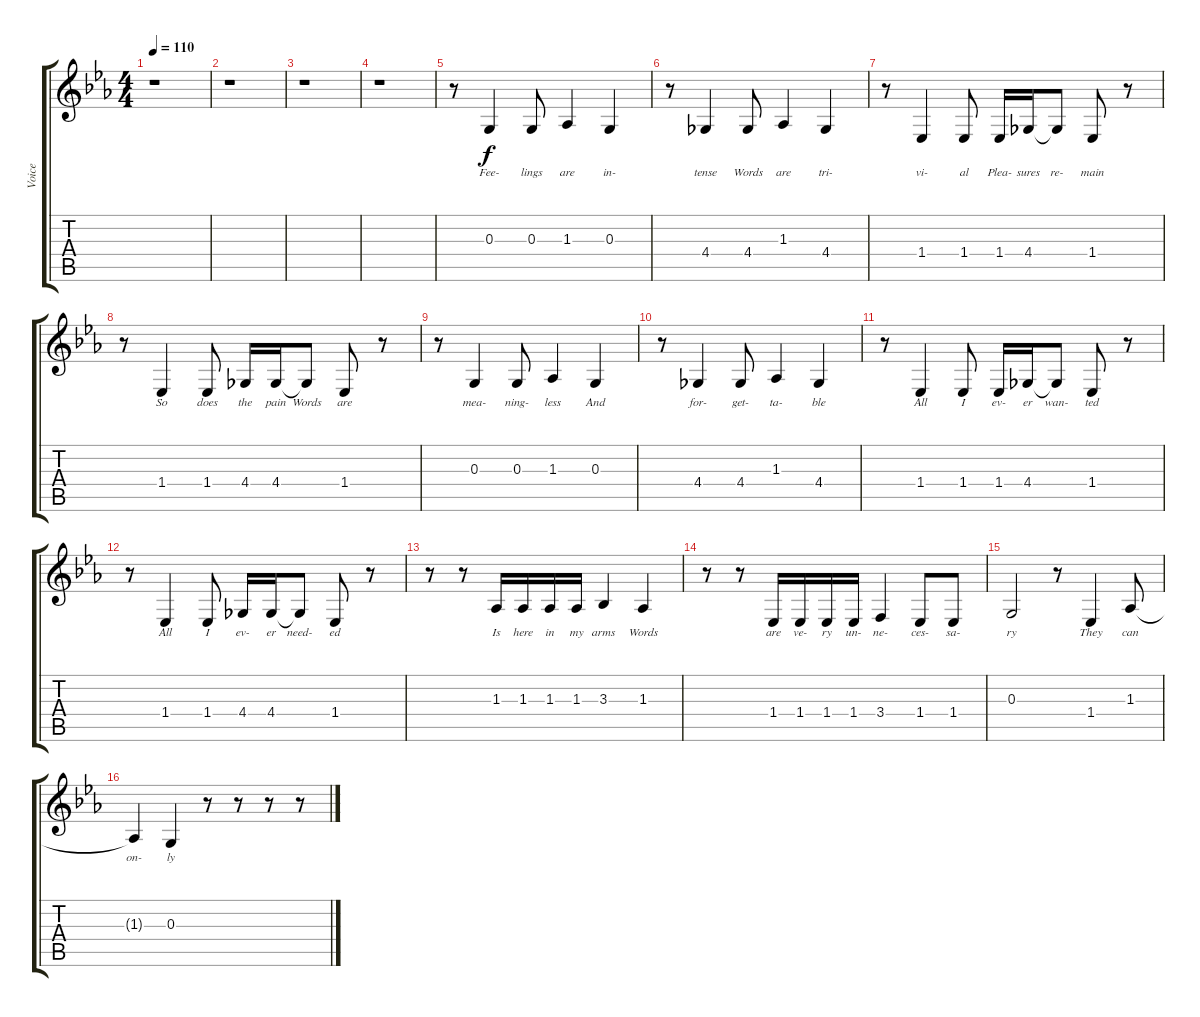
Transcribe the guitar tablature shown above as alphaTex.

\track ("Voice" "Voice") {instrument cello}
\staff {score tabs}
\tuning (E4 B3 G3 D3 A2 E2) {hide}
\ts (4 4)
\tempo 110
\clef g2
\ks eb
r.1{dy f} |
r.1 |
r.1 |
r.1 |
r.8 0.3.4{lyrics (0 "Fee-") lyrics (1 "") lyrics (2 "") lyrics (3 "") lyrics (4 "")} 0.3.8{lyrics (0 "lings") lyrics (1 "") lyrics (2 "") lyrics (3 "") lyrics (4 "")} 1.3.4{lyrics (0 "are") lyrics (1 "") lyrics (2 "") lyrics (3 "") lyrics (4 "")} 0.3.4{lyrics (0 "in-") lyrics (1 "") lyrics (2 "") lyrics (3 "") lyrics (4 "")} |
r.8 4.4.4{lyrics (0 "tense") lyrics (1 "") lyrics (2 "") lyrics (3 "") lyrics (4 "")} 4.4.8{lyrics (0 "Words") lyrics (1 "") lyrics (2 "") lyrics (3 "") lyrics (4 "")} 1.3.4{lyrics (0 "are") lyrics (1 "") lyrics (2 "") lyrics (3 "") lyrics (4 "")} 4.4.4{lyrics (0 "tri-") lyrics (1 "") lyrics (2 "") lyrics (3 "") lyrics (4 "")} |
r.8 1.4.4{lyrics (0 "vi-") lyrics (1 "") lyrics (2 "") lyrics (3 "") lyrics (4 "")} 1.4.8{lyrics (0 "al") lyrics (1 "") lyrics (2 "") lyrics (3 "") lyrics (4 "")} 1.4.16{lyrics (0 "Plea-") lyrics (1 "") lyrics (2 "") lyrics (3 "") lyrics (4 "")} 4.4.16{lyrics (0 "sures") lyrics (1 "") lyrics (2 "") lyrics (3 "") lyrics (4 "")} 4.4{t}.8{lyrics (0 "re-") lyrics (1 "") lyrics (2 "") lyrics (3 "") lyrics (4 "")} 1.4.8{lyrics (0 "main") lyrics (1 "") lyrics (2 "") lyrics (3 "") lyrics (4 "")} r.8 |
r.8 1.4.4{lyrics (0 "So") lyrics (1 "") lyrics (2 "") lyrics (3 "") lyrics (4 "")} 1.4.8{lyrics (0 "does") lyrics (1 "") lyrics (2 "") lyrics (3 "") lyrics (4 "")} 4.4.16{lyrics (0 "the") lyrics (1 "") lyrics (2 "") lyrics (3 "") lyrics (4 "")} 4.4.16{lyrics (0 "pain") lyrics (1 "") lyrics (2 "") lyrics (3 "") lyrics (4 "")} 4.4{t}.8{lyrics (0 "Words") lyrics (1 "") lyrics (2 "") lyrics (3 "") lyrics (4 "")} 1.4.8{lyrics (0 "are") lyrics (1 "") lyrics (2 "") lyrics (3 "") lyrics (4 "")} r.8 |
r.8 0.3.4{lyrics (0 "mea-") lyrics (1 "") lyrics (2 "") lyrics (3 "") lyrics (4 "")} 0.3.8{lyrics (0 "ning-") lyrics (1 "") lyrics (2 "") lyrics (3 "") lyrics (4 "")} 1.3.4{lyrics (0 "less") lyrics (1 "") lyrics (2 "") lyrics (3 "") lyrics (4 "")} 0.3.4{lyrics (0 "And") lyrics (1 "") lyrics (2 "") lyrics (3 "") lyrics (4 "")} |
r.8 4.4.4{lyrics (0 "for-") lyrics (1 "") lyrics (2 "") lyrics (3 "") lyrics (4 "")} 4.4.8{lyrics (0 "get-") lyrics (1 "") lyrics (2 "") lyrics (3 "") lyrics (4 "")} 1.3.4{lyrics (0 "ta-") lyrics (1 "") lyrics (2 "") lyrics (3 "") lyrics (4 "")} 4.4.4{lyrics (0 "ble") lyrics (1 "") lyrics (2 "") lyrics (3 "") lyrics (4 "")} |
r.8 1.4.4{lyrics (0 "All") lyrics (1 "") lyrics (2 "") lyrics (3 "") lyrics (4 "")} 1.4.8{lyrics (0 "I") lyrics (1 "") lyrics (2 "") lyrics (3 "") lyrics (4 "")} 1.4.16{lyrics (0 "ev-") lyrics (1 "") lyrics (2 "") lyrics (3 "") lyrics (4 "")} 4.4.16{lyrics (0 "er") lyrics (1 "") lyrics (2 "") lyrics (3 "") lyrics (4 "")} 4.4{t}.8{lyrics (0 "wan-") lyrics (1 "") lyrics (2 "") lyrics (3 "") lyrics (4 "")} 1.4.8{lyrics (0 "ted") lyrics (1 "") lyrics (2 "") lyrics (3 "") lyrics (4 "")} r.8 |
r.8 1.4.4{lyrics (0 "All") lyrics (1 "") lyrics (2 "") lyrics (3 "") lyrics (4 "")} 1.4.8{lyrics (0 "I") lyrics (1 "") lyrics (2 "") lyrics (3 "") lyrics (4 "")} 4.4.16{lyrics (0 "ev-") lyrics (1 "") lyrics (2 "") lyrics (3 "") lyrics (4 "")} 4.4.16{lyrics (0 "er") lyrics (1 "") lyrics (2 "") lyrics (3 "") lyrics (4 "")} 4.4{t}.8{lyrics (0 "need-") lyrics (1 "") lyrics (2 "") lyrics (3 "") lyrics (4 "")} 1.4.8{lyrics (0 "ed") lyrics (1 "") lyrics (2 "") lyrics (3 "") lyrics (4 "")} r.8 |
r.8 r.8 1.3.16{lyrics (0 "Is") lyrics (1 "") lyrics (2 "") lyrics (3 "") lyrics (4 "")} 1.3.16{lyrics (0 "here") lyrics (1 "") lyrics (2 "") lyrics (3 "") lyrics (4 "")} 1.3.16{lyrics (0 "in") lyrics (1 "") lyrics (2 "") lyrics (3 "") lyrics (4 "")} 1.3.16{lyrics (0 "my") lyrics (1 "") lyrics (2 "") lyrics (3 "") lyrics (4 "")} 3.3.4{lyrics (0 "arms") lyrics (1 "") lyrics (2 "") lyrics (3 "") lyrics (4 "")} 1.3.4{lyrics (0 "Words") lyrics (1 "") lyrics (2 "") lyrics (3 "") lyrics (4 "")} |
r.8 r.8 1.4.16{lyrics (0 "are") lyrics (1 "") lyrics (2 "") lyrics (3 "") lyrics (4 "")} 1.4.16{lyrics (0 "ve-") lyrics (1 "") lyrics (2 "") lyrics (3 "") lyrics (4 "")} 1.4.16{lyrics (0 "ry") lyrics (1 "") lyrics (2 "") lyrics (3 "") lyrics (4 "")} 1.4.16{lyrics (0 "un-") lyrics (1 "") lyrics (2 "") lyrics (3 "") lyrics (4 "")} 3.4.4{lyrics (0 "ne-") lyrics (1 "") lyrics (2 "") lyrics (3 "") lyrics (4 "")} 1.4.8{lyrics (0 "ces-") lyrics (1 "") lyrics (2 "") lyrics (3 "") lyrics (4 "")} 1.4.8{lyrics (0 "sa-") lyrics (1 "") lyrics (2 "") lyrics (3 "") lyrics (4 "")} |
0.3.2{lyrics (0 "ry") lyrics (1 "") lyrics (2 "") lyrics (3 "") lyrics (4 "")} r.8 1.4.4{lyrics (0 "They") lyrics (1 "") lyrics (2 "") lyrics (3 "") lyrics (4 "")} 1.3.8{lyrics (0 "can") lyrics (1 "") lyrics (2 "") lyrics (3 "") lyrics (4 "")} |
1.3{t}.4{lyrics (0 "on-") lyrics (1 "") lyrics (2 "") lyrics (3 "") lyrics (4 "")} 0.3.4{lyrics (0 "ly") lyrics (1 "") lyrics (2 "") lyrics (3 "") lyrics (4 "")} r.8 r.8 r.8 r.8
